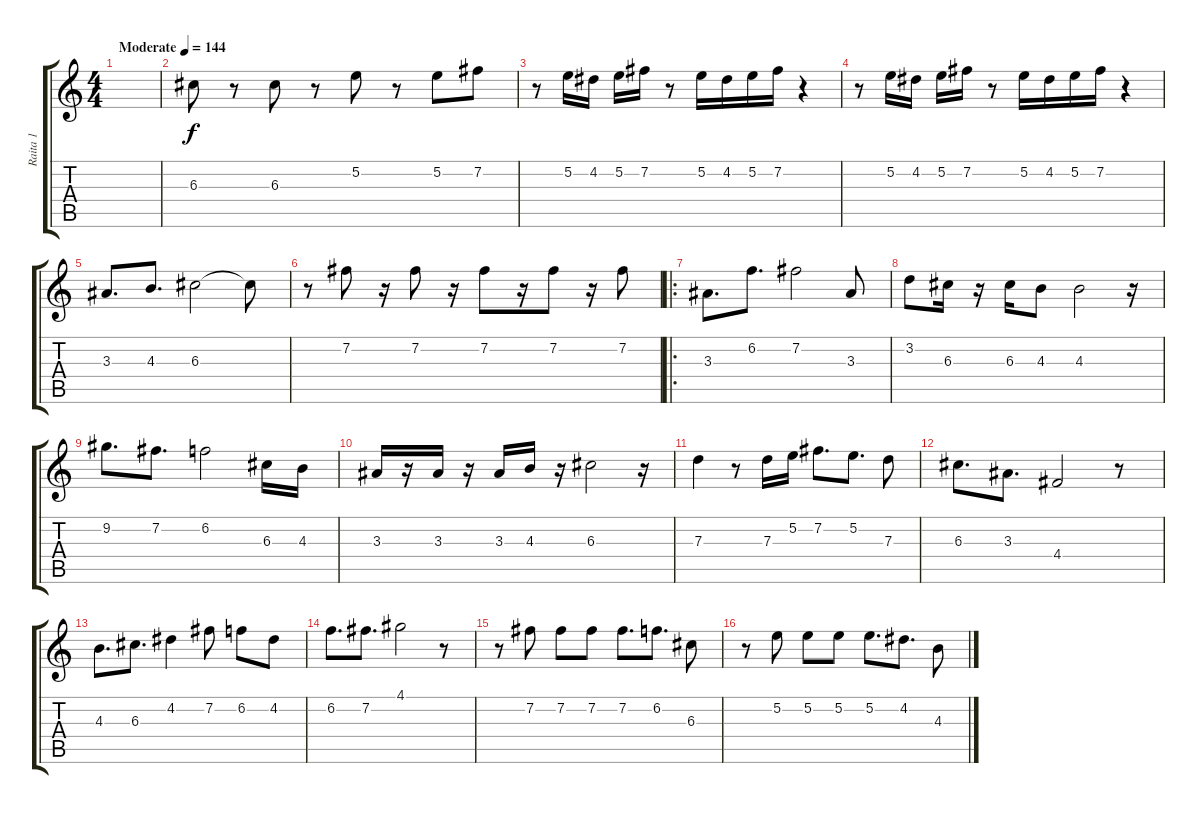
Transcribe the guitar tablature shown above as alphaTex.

\track ("Raita 1" "Raita 1") {instrument acousticguitarsteel}
\staff {score tabs}
\tuning (E4 B3 G3 D3 A2 E2) {hide}
\ts (4 4)
\tempo (144 "Moderate")
\clef g2
\ks c
|
6.3.8 r.8 6.3.8 r.8 5.2.8 r.8 5.2.8 7.2.8 |
r.8 5.2.16 4.2.16 5.2.16 7.2.16 r.8 5.2.16 4.2.16 5.2.16 7.2.16 r.4 |
r.8 5.2.16 4.2.16 5.2.16 7.2.16 r.8 5.2.16 4.2.16 5.2.16 7.2.16 r.4 |
3.3.8{d} 4.3.8{d} 6.3.2 6.3{t}.8 |
r.8 7.2.8 r.16 7.2.8 r.16 7.2.8 r.16 7.2.8 r.16 7.2.8 |
\ro
3.3.8{d} 6.2.8{d} 7.2.2 3.3.8 |
3.2.8 6.3.16 r.16 6.3.16 4.3.8 4.3.2 r.16 |
9.2.8{d} 7.2.8{d} 6.2.2 6.3.16 4.3.16 |
3.3.16 r.16 3.3.16 r.16 3.3.16 4.3.16 r.16 6.3.2 r.16 |
7.3.4 r.8 7.3.16 5.2.16 7.2.8{d} 5.2.8{d} 7.3.8 |
6.3.8{d} 3.3.8{d} 4.4.2 r.8 |
4.3.8{d} 6.3.8{d} 4.2.4 7.2.8 6.2.8 4.2.8 |
6.2.8{d} 7.2.8{d} 4.1.2 r.8 |
r.8 7.2.8 7.2.8 7.2.8 7.2.8{d} 6.2.8{d} 6.3.8 |
r.8 5.2.8 5.2.8 5.2.8 5.2.8{d} 4.2.8{d} 4.3.8
